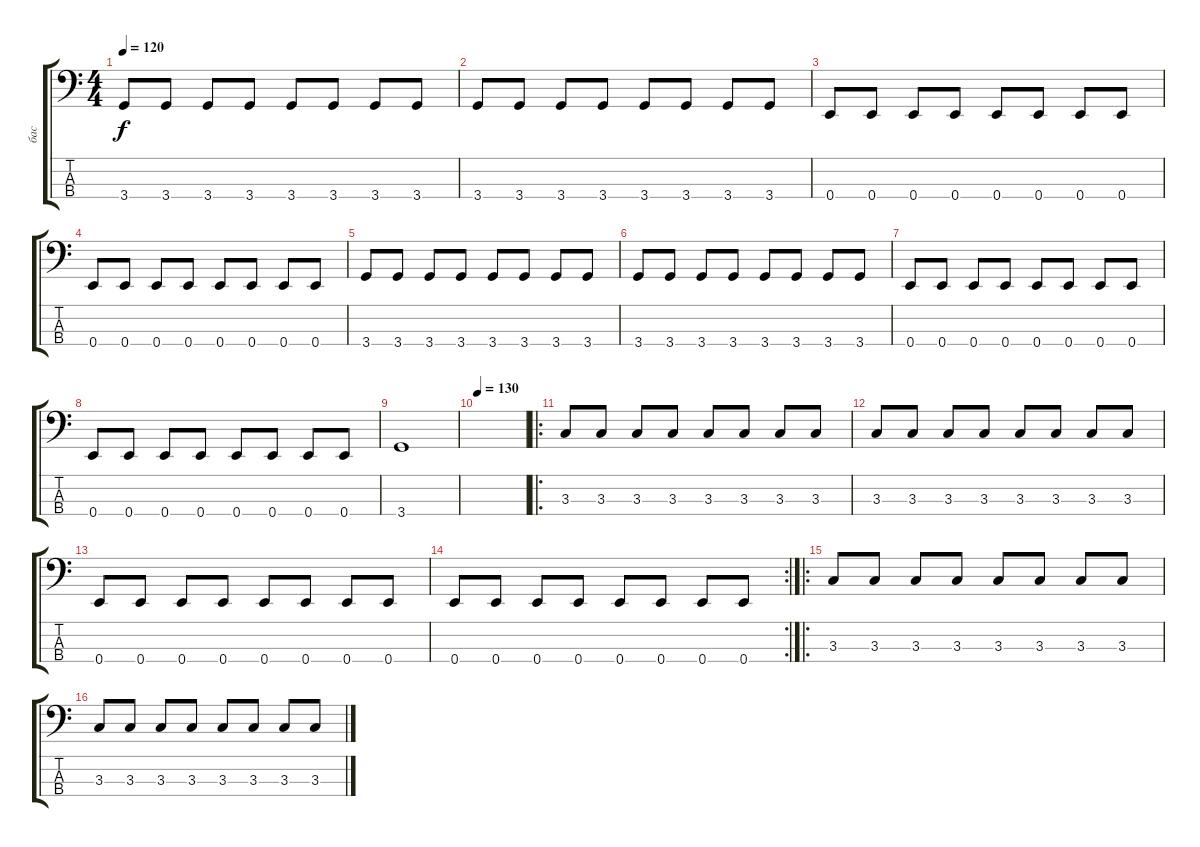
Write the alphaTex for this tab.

\track ("бас" "бас") {instrument electricbassfinger}
\staff {score tabs}
\tuning (G2 D2 A1 E1) {hide}
\ts (4 4)
\tempo 120
\clef f4
\ks c
3.4.8{dy f} 3.4.8 3.4.8 3.4.8 3.4.8 3.4.8 3.4.8 3.4.8 |
3.4.8 3.4.8 3.4.8 3.4.8 3.4.8 3.4.8 3.4.8 3.4.8 |
0.4.8 0.4.8 0.4.8 0.4.8 0.4.8 0.4.8 0.4.8 0.4.8 |
0.4.8 0.4.8 0.4.8 0.4.8 0.4.8 0.4.8 0.4.8 0.4.8 |
3.4.8 3.4.8 3.4.8 3.4.8 3.4.8 3.4.8 3.4.8 3.4.8 |
3.4.8 3.4.8 3.4.8 3.4.8 3.4.8 3.4.8 3.4.8 3.4.8 |
0.4.8 0.4.8 0.4.8 0.4.8 0.4.8 0.4.8 0.4.8 0.4.8 |
0.4.8 0.4.8 0.4.8 0.4.8 0.4.8 0.4.8 0.4.8 0.4.8 |
3.4.1 |
\tempo 130
|
\ro
3.3.8 3.3.8 3.3.8 3.3.8 3.3.8 3.3.8 3.3.8 3.3.8 |
3.3.8 3.3.8 3.3.8 3.3.8 3.3.8 3.3.8 3.3.8 3.3.8 |
0.4.8 0.4.8 0.4.8 0.4.8 0.4.8 0.4.8 0.4.8 0.4.8 |
\rc 2
0.4.8 0.4.8 0.4.8 0.4.8 0.4.8 0.4.8 0.4.8 0.4.8 |
\ro
3.3.8 3.3.8 3.3.8 3.3.8 3.3.8 3.3.8 3.3.8 3.3.8 |
3.3.8 3.3.8 3.3.8 3.3.8 3.3.8 3.3.8 3.3.8 3.3.8
